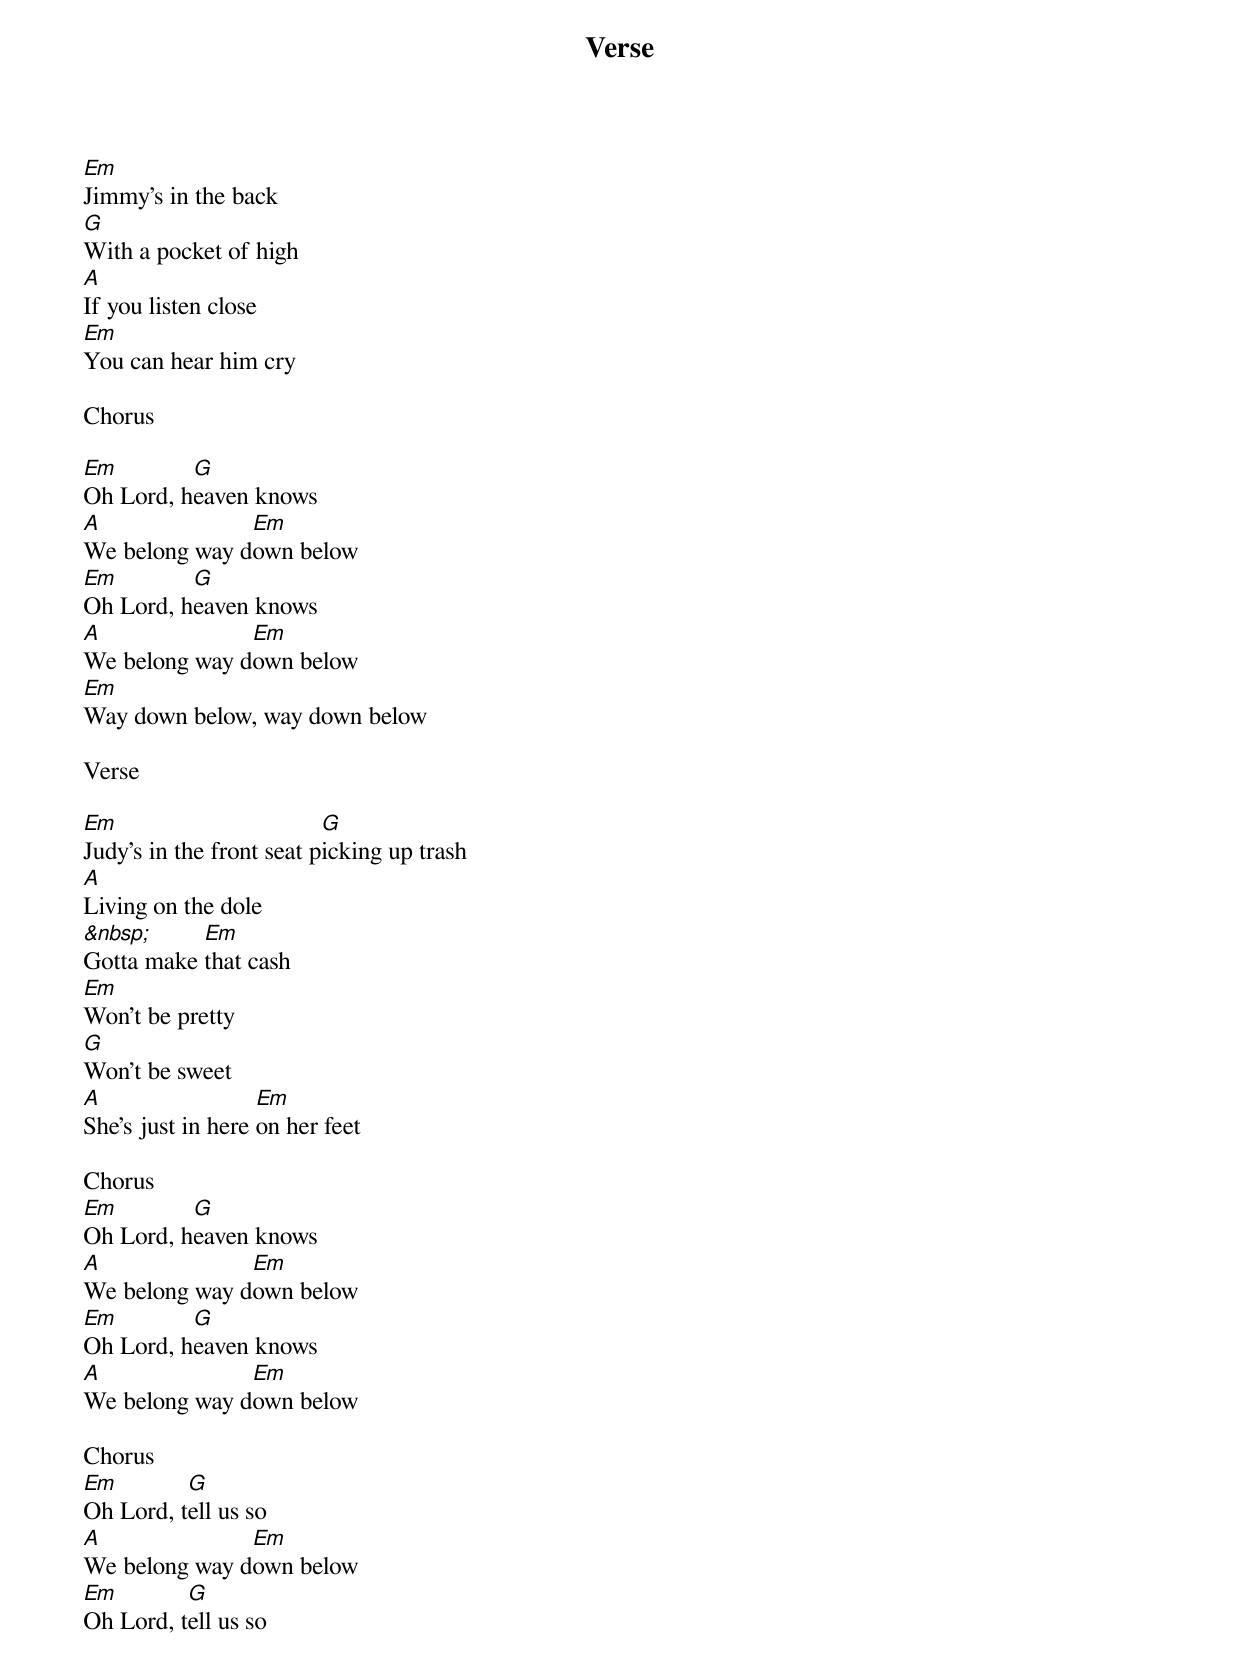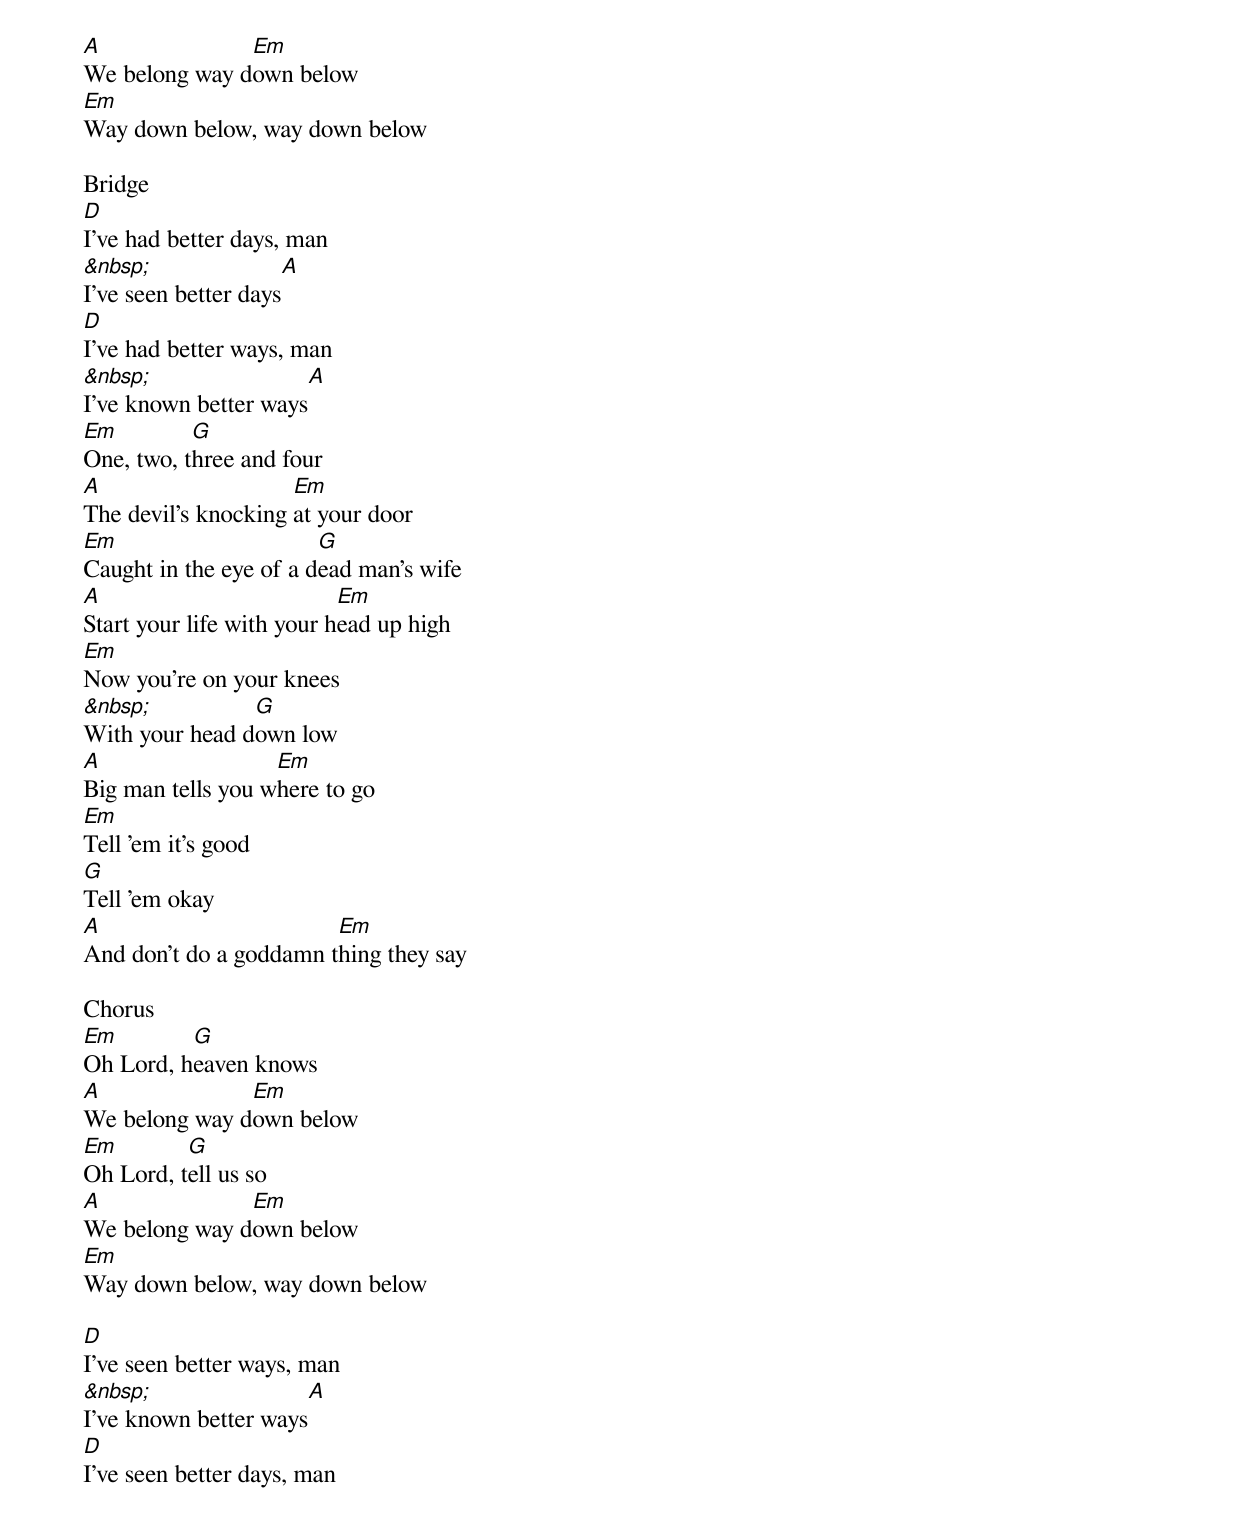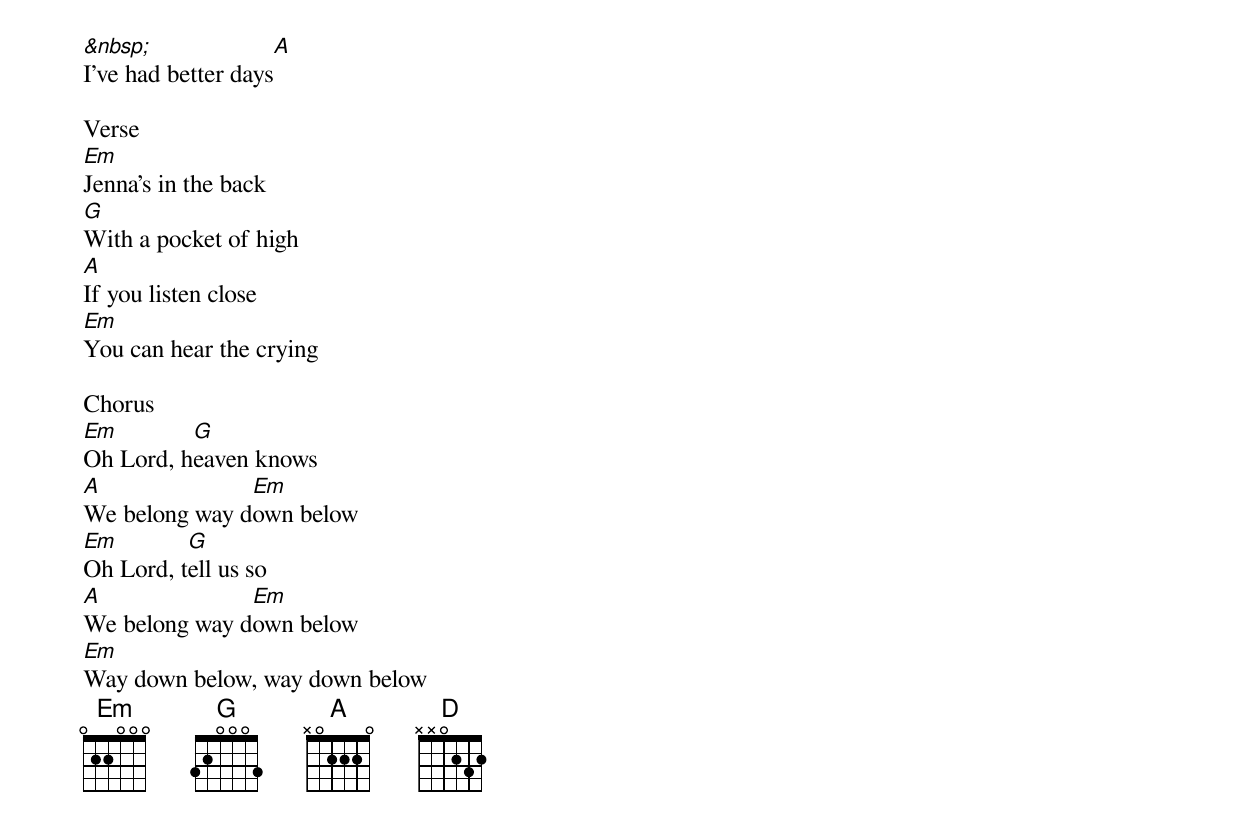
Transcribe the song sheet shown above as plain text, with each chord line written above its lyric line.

Verse

Em
Jimmy's in the back
G
With a pocket of high
A
If you listen close
Em
You can hear him cry

Chorus

Em        G
Oh Lord, heaven knows
A              Em
We belong way down below
Em        G
Oh Lord, heaven knows
A              Em
We belong way down below
Em
Way down below, way down below

Verse

Em                        G
Judy's in the front seat picking up trash
A
Living on the dole
&nbsp;     Em
Gotta make that cash
Em
Won't be pretty
G
Won't be sweet
A                  Em
She's just in here on her feet

Chorus
Em        G
Oh Lord, heaven knows
A              Em
We belong way down below
Em        G
Oh Lord, heaven knows
A              Em
We belong way down below

Chorus
Em        G
Oh Lord, tell us so
A              Em
We belong way down below
Em        G
Oh Lord, tell us so
A              Em
We belong way down below
Em
Way down below, way down below

Bridge
D
I've had better days, man
&nbsp;                 A
I've seen better days
D
I've had better ways, man
&nbsp;                  A
I've known better ways
Em         G
One, two, three and four
A                    Em
The devil's knocking at your door
Em                      G
Caught in the eye of a dead man's wife
A                          Em
Start your life with your head up high
Em
Now you're on your knees
&nbsp;          G
With your head down low
A                  Em
Big man tells you where to go
Em
Tell 'em it's good
G
Tell 'em okay
A                       Em
And don't do a goddamn thing they say

Chorus
Em        G
Oh Lord, heaven knows
A              Em
We belong way down below
Em        G
Oh Lord, tell us so
A              Em
We belong way down below
Em
Way down below, way down below

D
I've seen better ways, man
&nbsp;                  A
I've known better ways
D
I've seen better days, man
&nbsp;                A
I've had better days

Verse
Em
Jenna's in the back
G
With a pocket of high
A
If you listen close
Em
You can hear the crying

Chorus
Em        G
Oh Lord, heaven knows
A              Em
We belong way down below
Em        G
Oh Lord, tell us so
A              Em
We belong way down below
Em
Way down below, way down below
